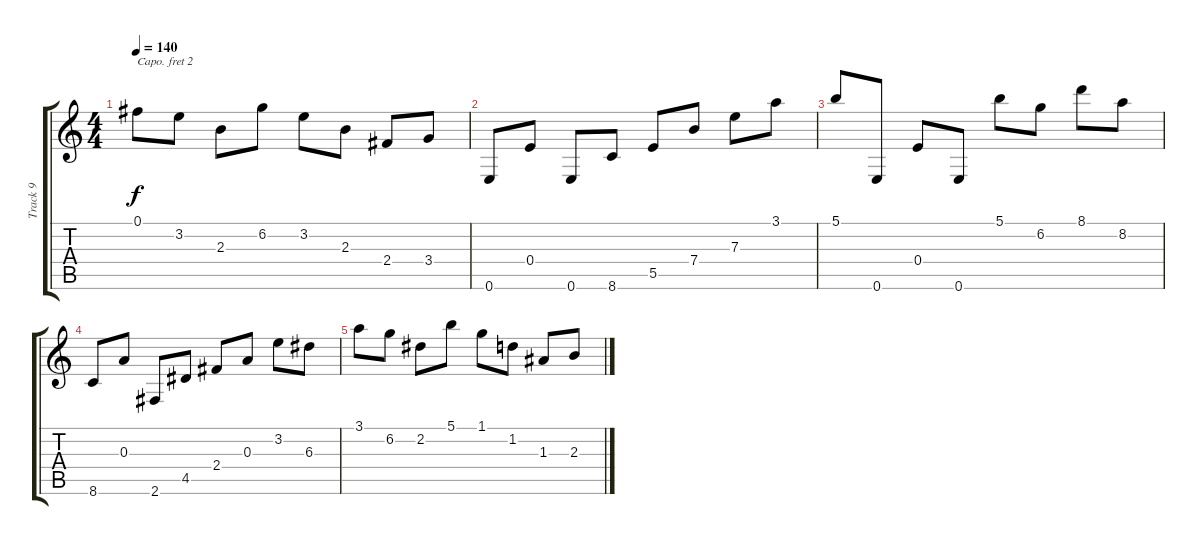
\track ("Track 9" "Track 9") {instrument distortionguitar}
\staff {score tabs}
\capo 2
\tuning (E4 B3 G3 D3 A2 D2) {hide}
\ts (4 4)
\tempo 140
\clef g2
\ks c
0.1.8{dy f} 3.2.8 2.3.8 6.2.8 3.2.8 2.3.8 2.4.8 3.4.8 |
0.6.8 0.4.8 0.6.8 8.6.8 5.5.8 7.4.8 7.3.8 3.1.8 |
5.1.8 0.6.8 0.4.8 0.6.8 5.1.8 6.2.8 8.1.8 8.2.8 |
8.6.8 0.3.8 2.6.8 4.5.8 2.4.8 0.3.8 3.2.8 6.3.8 |
3.1.8 6.2.8 2.2.8 5.1.8 1.1.8 1.2.8 1.3.8 2.3.8
